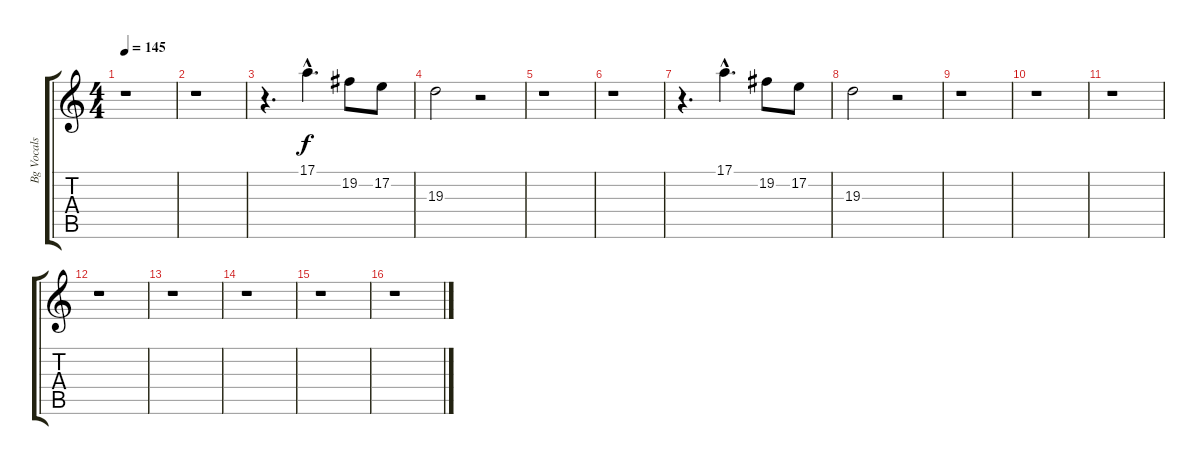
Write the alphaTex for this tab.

\track ("Bg Vocals" "Bg Vocals") {instrument oboe}
\staff {score tabs}
\tuning (E4 B3 G3 D3 A2 E2) {hide}
\ts (4 4)
\tempo 145
\clef g2
\ks c
r.1{dy f instrument oboe} |
r.1 |
r.4{d} 17.1{hac}.4{d} 19.2.8 17.2.8 |
19.3.2 r.2 |
r.1 |
r.1 |
r.4{d} 17.1{hac}.4{d} 19.2.8 17.2.8 |
19.3.2 r.2 |
r.1 |
r.1 |
r.1 |
r.1 |
r.1 |
r.1 |
r.1 |
r.1
